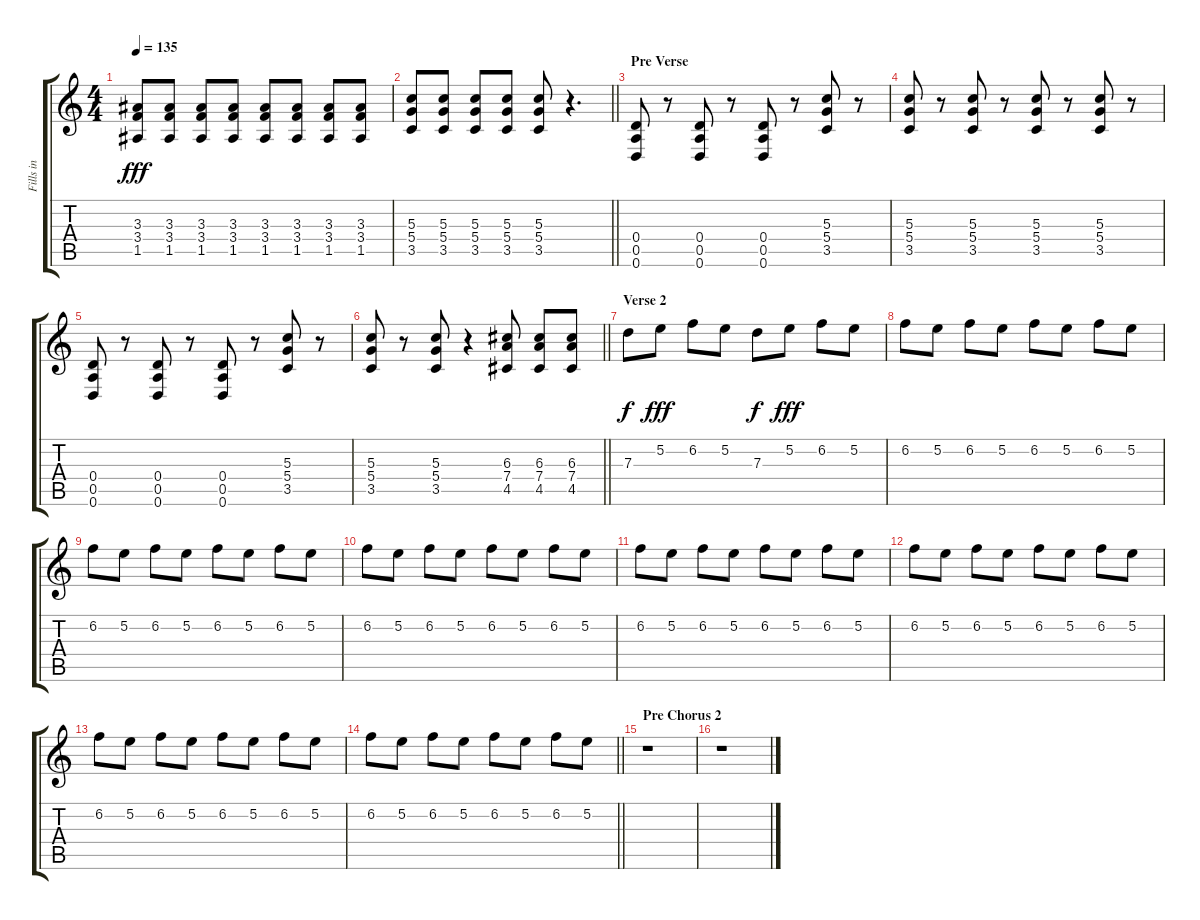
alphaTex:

\track ("Fills in" "Fills in") {instrument distortionguitar}
\staff {score tabs}
\tuning (E4 B3 G3 D3 A2 D2) {hide}
\ts (4 4)
\tempo 135
\clef g2
\ks c
(3.3 3.4 1.5).8{dy fff} (3.3 3.4 1.5).8 (3.3 3.4 1.5).8 (3.3 3.4 1.5).8 (3.3 3.4 1.5).8 (3.3 3.4 1.5).8 (3.3 3.4 1.5).8 (3.3 3.4 1.5).8 |
\barLineRight lightlight
(5.3 5.4 3.5).8 (5.3 5.4 3.5).8 (5.3 5.4 3.5).8 (5.3 5.4 3.5).8 (5.3 5.4 3.5).8 r.4{d} |
\section ("" "Pre Verse")
(0.4 0.5 0.6).8 r.8 (0.4 0.5 0.6).8 r.8 (0.4 0.5 0.6).8 r.8 (5.3 5.4 3.5).8 r.8 |
(5.3 5.4 3.5).8 r.8 (5.3 5.4 3.5).8 r.8 (5.3 5.4 3.5).8 r.8 (5.3 5.4 3.5).8 r.8 |
(0.4 0.5 0.6).8 r.8 (0.4 0.5 0.6).8 r.8 (0.4 0.5 0.6).8 r.8 (5.3 5.4 3.5).8 r.8 |
\barLineRight lightlight
(5.3 5.4 3.5).8 r.8 (5.3 5.4 3.5).8 r.4 (6.3 7.4 4.5).8 (6.3 7.4 4.5).8 (6.3 7.4 4.5).8 |
\section ("" "Verse 2")
7.3.8{dy f instrument electricguitarclean} 5.2.8{dy fff} 6.2.8 5.2.8 7.3.8{dy f} 5.2.8{dy fff} 6.2.8 5.2.8 |
6.2.8 5.2.8 6.2.8 5.2.8 6.2.8 5.2.8 6.2.8 5.2.8 |
6.2.8 5.2.8 6.2.8 5.2.8 6.2.8 5.2.8 6.2.8 5.2.8 |
6.2.8 5.2.8 6.2.8 5.2.8 6.2.8 5.2.8 6.2.8 5.2.8 |
6.2.8 5.2.8 6.2.8 5.2.8 6.2.8 5.2.8 6.2.8 5.2.8 |
6.2.8 5.2.8 6.2.8 5.2.8 6.2.8 5.2.8 6.2.8 5.2.8 |
6.2.8 5.2.8 6.2.8 5.2.8 6.2.8 5.2.8 6.2.8 5.2.8 |
\barLineRight lightlight
6.2.8 5.2.8 6.2.8 5.2.8 6.2.8 5.2.8 6.2.8 5.2.8 |
\section ("" "Pre Chorus 2")
r.1{instrument distortionguitar} |
r.1
